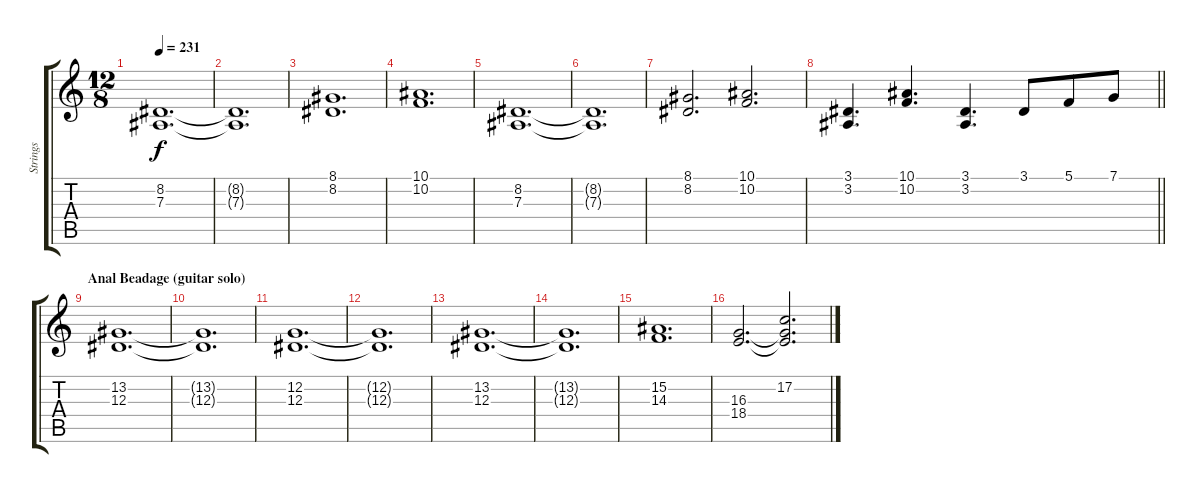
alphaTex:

\track ("Strings" "Strings") {instrument stringensemble1}
\staff {score tabs}
\tuning (C4 G3 Eb3 Bb2 F2 C2) {hide}
\ts (12 8)
\tempo 231
\clef g2
\ks c
(8.2 7.3).1{d dy f} |
(8.2{t} 7.3{t}).1{d} |
(8.1 8.2).1{d} |
(10.1 10.2).1{d} |
(8.2 7.3).1{d} |
(8.2{t} 7.3{t}).1{d} |
(8.1 8.2).2{d} (10.1 10.2).2{d} |
\barLineRight lightlight
(3.1 3.2).4{d} (10.1 10.2).4{d} (3.1 3.2).4{d} 3.1.8 5.1.8 7.1.8 |
\section ("" "Anal Beadage (guitar solo)")
(13.2 12.3).1{d} |
(13.2{t} 12.3{t}).1{d} |
(12.2 12.3).1{d} |
(12.2{t} 12.3{t}).1{d} |
(13.2 12.3).1{d} |
(13.2{t} 12.3{t}).1{d} |
(15.2 14.3).1{d} |
(16.3 18.4).2{d} (17.2 16.3{t} 18.4{t}).2{d}
